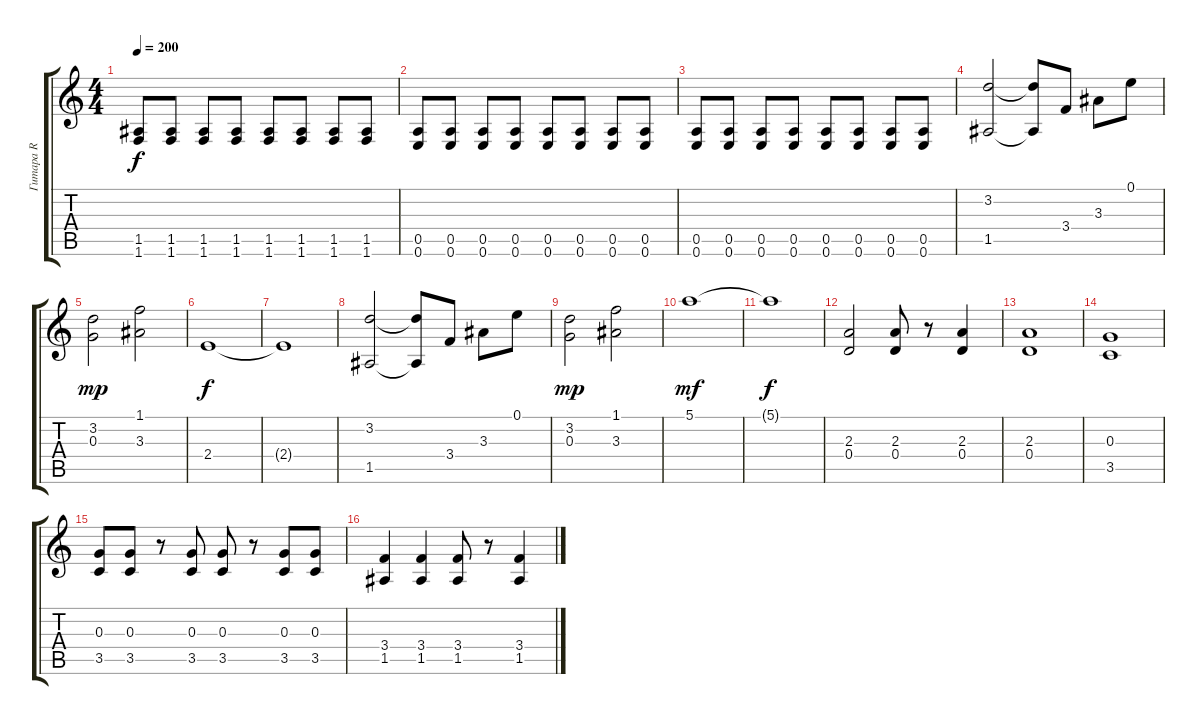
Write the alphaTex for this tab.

\track ("Гитара R" "Гитара R") {instrument overdrivenguitar}
\staff {score tabs}
\tuning (E4 B3 G3 D3 A2 E2) {hide}
\ts (4 4)
\tempo 200
\clef g2
\ks c
(1.5 1.6).8{dy f} (1.5 1.6).8 (1.5 1.6).8 (1.5 1.6).8 (1.5 1.6).8 (1.5 1.6).8 (1.5 1.6).8 (1.5 1.6).8 |
(0.5 0.6).8 (0.5 0.6).8 (0.5 0.6).8 (0.5 0.6).8 (0.5 0.6).8 (0.5 0.6).8 (0.5 0.6).8 (0.5 0.6).8 |
(0.5 0.6).8 (0.5 0.6).8 (0.5 0.6).8 (0.5 0.6).8 (0.5 0.6).8 (0.5 0.6).8 (0.5 0.6).8 (0.5 0.6).8 |
(3.2 1.5).2 (3.2{t} 1.5{t}).8 3.4.8 3.3.8 0.1.8 |
(3.2 0.3).2{dy mp} (1.1 3.3).2 |
2.4.1{dy f} |
2.4{t}.1 |
(3.2 1.5).2 (3.2{t} 1.5{t}).8 3.4.8 3.3.8 0.1.8 |
(3.2 0.3).2{dy mp} (1.1 3.3).2 |
5.1.1{dy mf} |
5.1{t}.1{dy f} |
(2.3 0.4).2{volume 12} (2.3 0.4).8 r.8 (2.3 0.4).4 |
(2.3 0.4).1 |
(0.3 3.5).1 |
(0.3 3.5).8 (0.3 3.5).8 r.8 (0.3 3.5).8 (0.3 3.5).8 r.8 (0.3 3.5).8 (0.3 3.5).8 |
(3.4 1.5).4 (3.4 1.5).4 (3.4 1.5).8 r.8 (3.4 1.5).4
